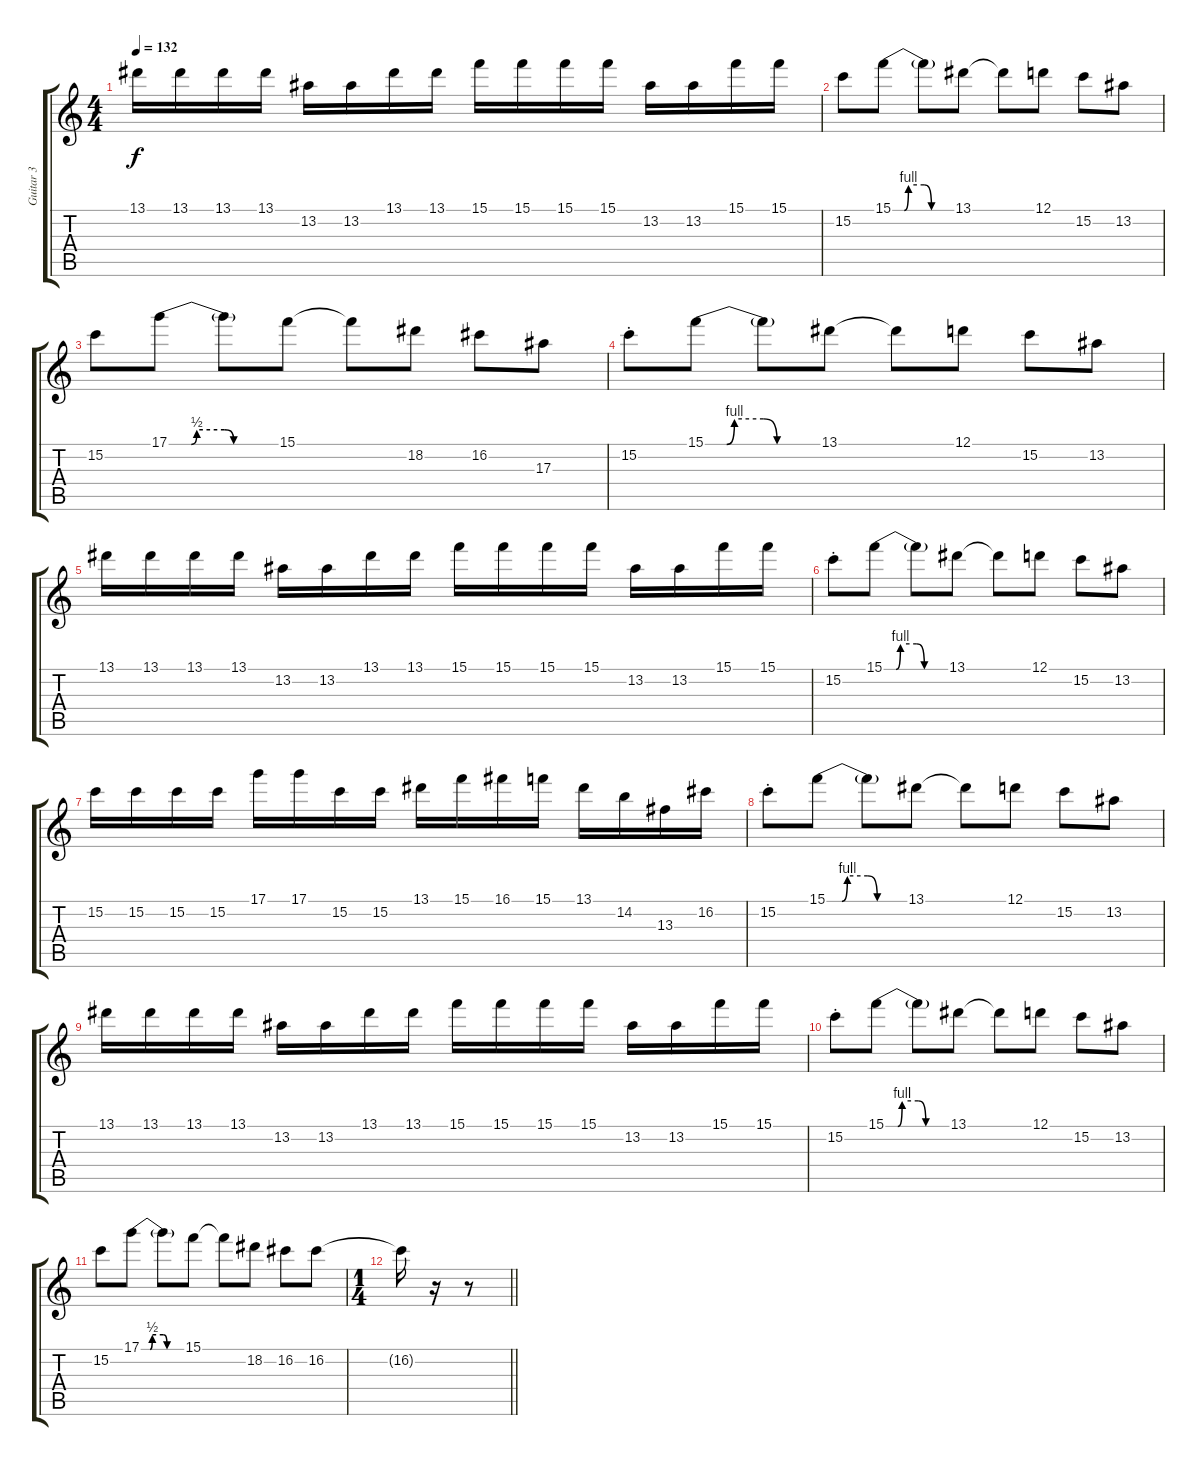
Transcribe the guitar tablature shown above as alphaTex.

\track ("Guitar 3" "Guitar 3") {instrument distortionguitar}
\staff {score tabs}
\tuning (D4 A3 F3 C3 G2 C2) {hide}
\ts (4 4)
\tempo 132
\clef g2
\ks c
13.1.16{dy f} 13.1.16 13.1.16 13.1.16 13.2.16 13.2.16 13.1.16 13.1.16 15.1.16 15.1.16 15.1.16 15.1.16 13.2.16 13.2.16 15.1.16 15.1.16 |
15.2.8 15.1{be (custom 0 0 11 0 15 4 30 4 37 0 45 0 60 0)}.8 15.1{t}.8 13.1.8 13.1{t}.8 12.1.8 15.2.8 13.2.8 |
15.2.8 17.1{be (custom 0 0 12 0 15 2 30 2 35 0 45 0 60 0)}.8 17.1{t}.8 15.1.8 15.1{t}.8 18.2.8 16.2.8 17.3.8 |
15.2{st}.8 15.1{be (custom 0 0 11 0 15 4 30 4 37 0 45 0 60 0)}.8 15.1{t}.8 13.1.8 13.1{t}.8 12.1.8 15.2.8 13.2.8 |
13.1.16 13.1.16 13.1.16 13.1.16 13.2.16 13.2.16 13.1.16 13.1.16 15.1.16 15.1.16 15.1.16 15.1.16 13.2.16 13.2.16 15.1.16 15.1.16 |
15.2{st}.8 15.1{be (custom 0 0 11 0 15 4 30 4 37 0 45 0 60 0)}.8 15.1{t}.8 13.1.8 13.1{t}.8 12.1.8 15.2.8 13.2.8 |
15.2.16 15.2.16 15.2.16 15.2.16 17.1.16 17.1.16 15.2.16 15.2.16 13.1.16 15.1.16 16.1.16 15.1.16 13.1.16 14.2.16 13.3.16 16.2.16 |
15.2{st}.8 15.1{be (custom 0 0 11 0 15 4 30 4 37 0 45 0 60 0)}.8 15.1{t}.8 13.1.8 13.1{t}.8 12.1.8 15.2.8 13.2.8 |
13.1.16 13.1.16 13.1.16 13.1.16 13.2.16 13.2.16 13.1.16 13.1.16 15.1.16 15.1.16 15.1.16 15.1.16 13.2.16 13.2.16 15.1.16 15.1.16 |
15.2{st}.8 15.1{be (custom 0 0 11 0 15 4 30 4 37 0 45 0 60 0)}.8 15.1{t}.8 13.1.8 13.1{t}.8 12.1.8 15.2.8 13.2.8 |
15.2.8 17.1{be (custom 0 0 12 0 15 2 30 2 35 0 45 0 60 0)}.8 17.1{t}.8 15.1.8 15.1{t}.8 18.2.8 16.2.8 16.2.8 |
\ts (1 4)
\barLineRight lightlight
16.2{t}.16 r.16 r.8
